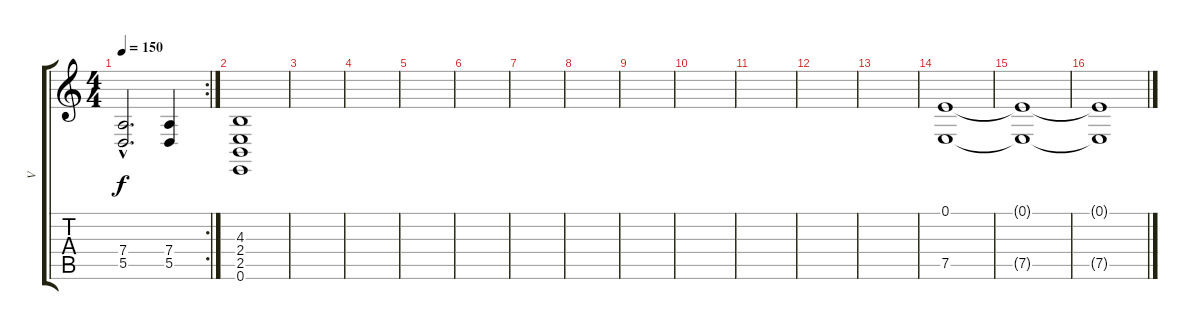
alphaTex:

\track ("V" "V") {instrument choiraahs}
\staff {score tabs}
\tuning (E4 B3 G3 D3 A2 E2) {hide}
\rc 2
\ts (4 4)
\tempo 150
\clef g2
\ks c
(7.4{hac} 5.5{hac}).2{d dy f} (7.4 5.5).4 |
(4.3 2.4 2.5 0.6).1 |
|
|
|
|
|
|
|
|
|
|
|
(0.1 7.5).1 |
(0.1{t} 7.5{t}).1 |
(0.1{t} 7.5{t}).1
